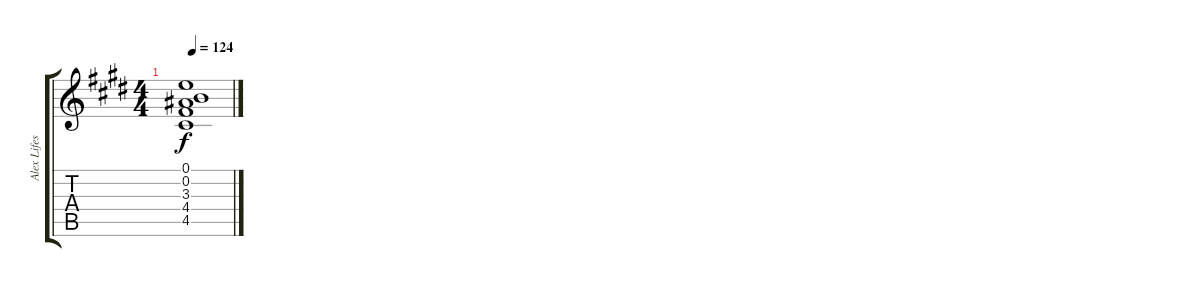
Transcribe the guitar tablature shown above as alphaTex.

\track ("Alex Lifeson 1" "Alex Lifes") {instrument overdrivenguitar}
\staff {score tabs}
\tuning (E4 B3 G3 D3 A2 E2) {hide}
\ts (4 4)
\tempo 124
\clef g2
\ks e
(0.1{t} 0.2{t} 3.3{t} 4.4{t} 4.5{t}).1{dy f}
